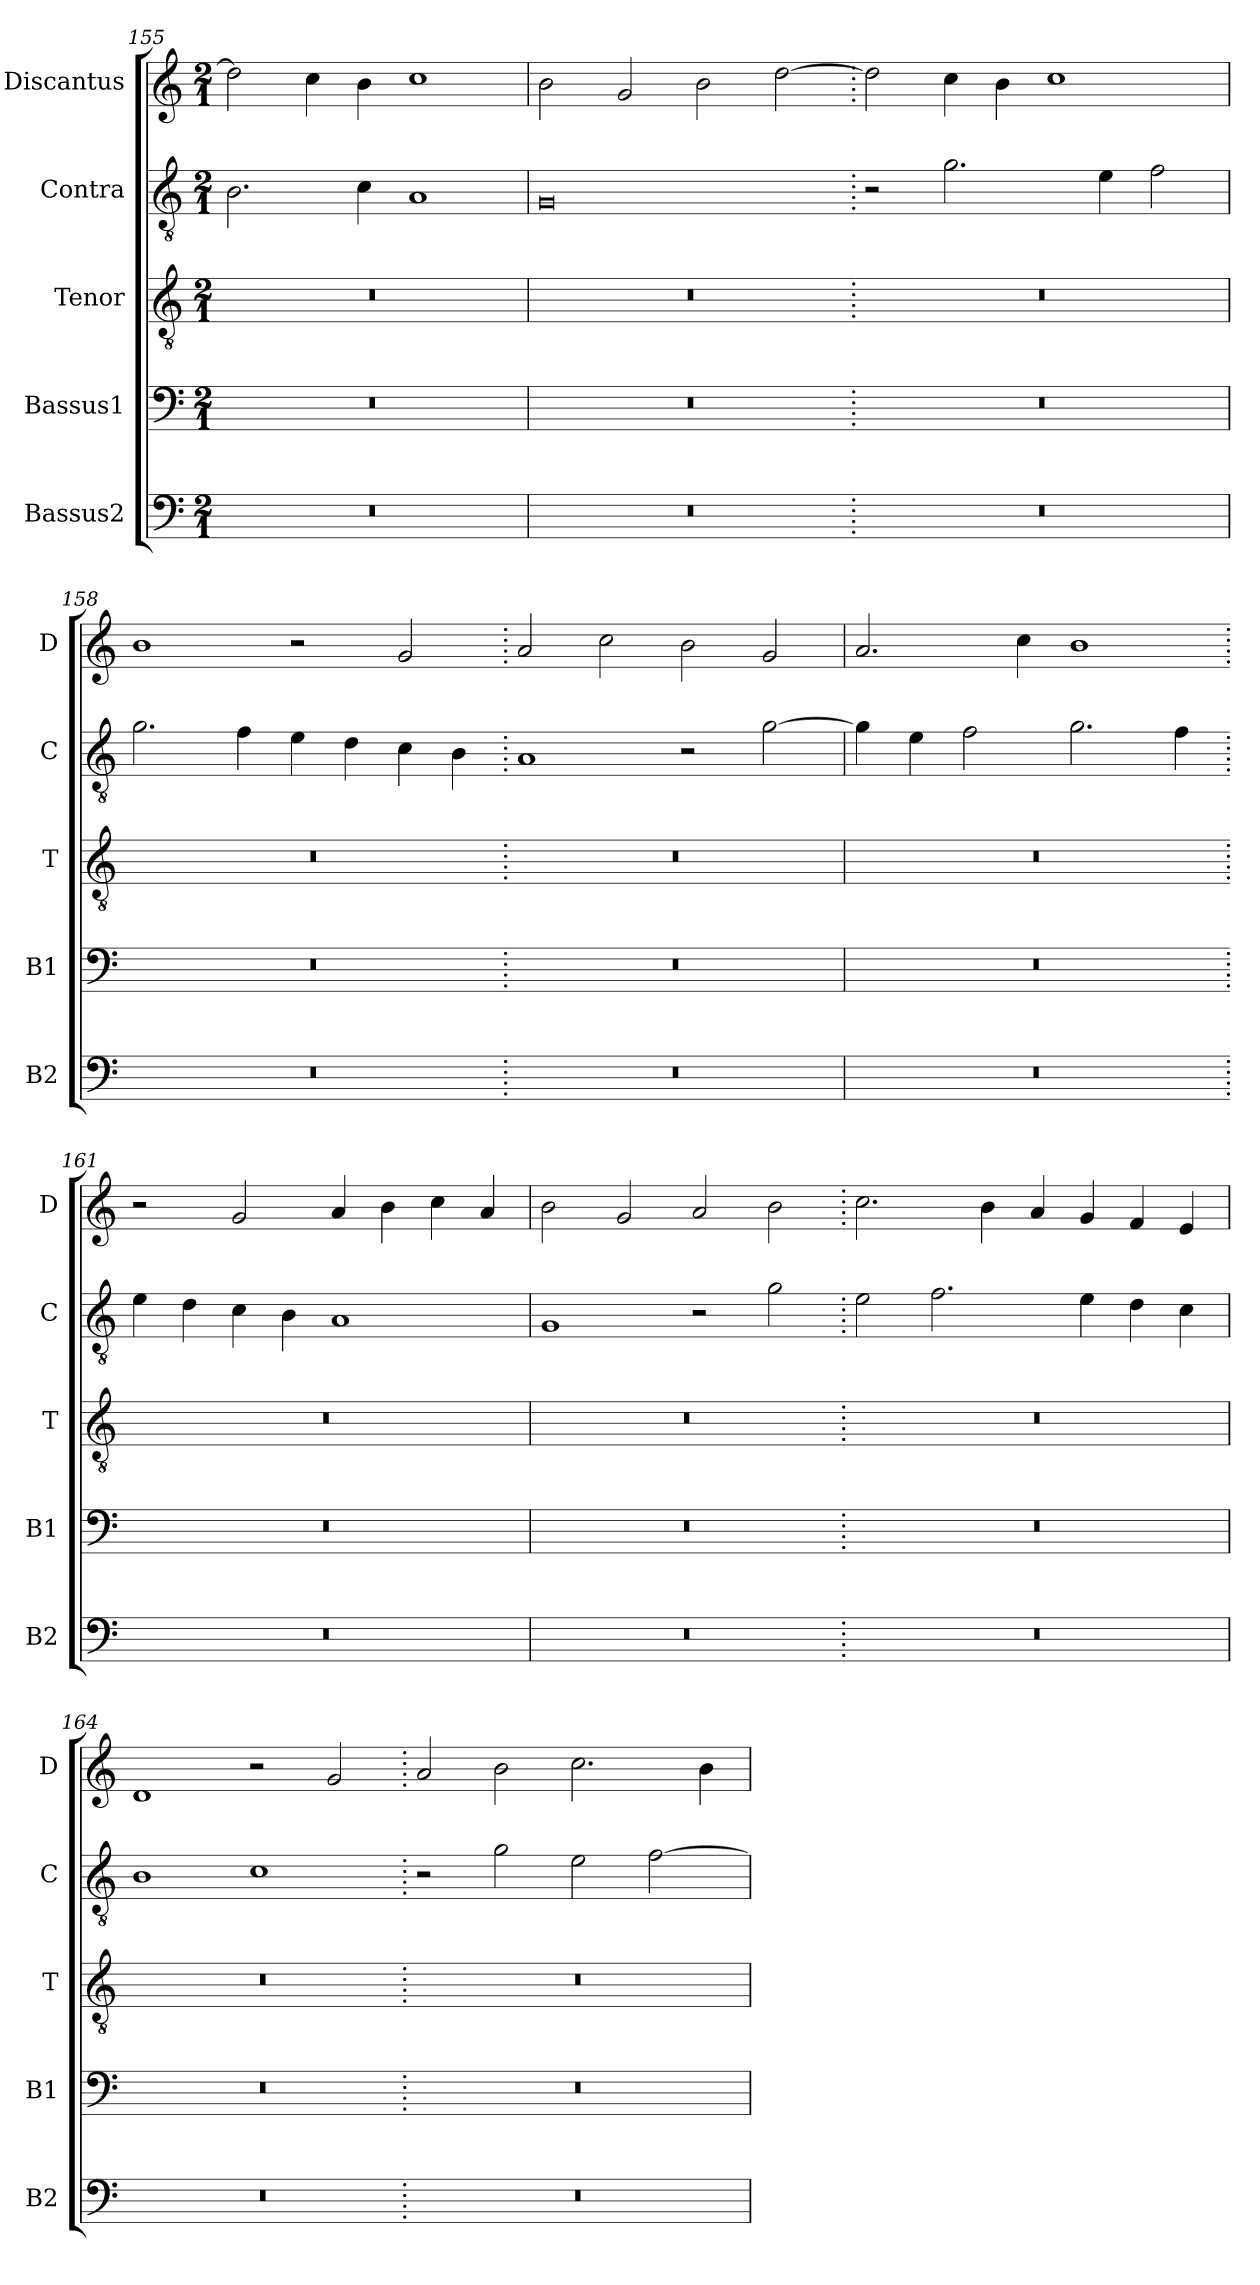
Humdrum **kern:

**kern	**kern	**kern	**kern	**kern
*part5	*part4	*part3	*part2	*part1
*staff5	*staff4	*staff3	*staff2	*staff1
*I"Bassus2	*I"Bassus1	*I"Tenor	*I"Contra	*I"Discantus
*I'B2	*I'B1	*I'T	*I'C	*I'D
*clefF4	*clefF4	*clefGv2	*clefGv2	*clefG2
*k[]	*k[]	*k[]	*k[]	*k[]
*M2/1	*M2/1	*M2/1	*M2/1	*M2/1
=155	=155	=155	=155	=155
0r	0r	0r	2.B\	2dd\]
.	.	.	.	4cc\
.	.	.	4c\	4b\
.	.	.	1A	1cc
=156	=156	=156	=156	=156
0r	0r	0r	0G	2b\
.	.	.	.	2g/
.	.	.	.	2b\
.	.	.	.	[2dd\
=157.	=157.	=157.	=157.	=157.
0r	0r	0r	2r	2dd\]
.	.	.	2.g\	4cc\
.	.	.	.	4b\
.	.	.	.	1cc
.	.	.	4e\	.
.	.	.	2f\	.
=158	=158	=158	=158	=158
0r	0r	0r	2.g\	1b
.	.	.	4f\	.
.	.	.	4e\	2r
.	.	.	4d\	.
.	.	.	4c\	2g/
.	.	.	4B\	.
=159.	=159.	=159.	=159.	=159.
0r	0r	0r	1A	2a/
.	.	.	.	2cc\
.	.	.	2r	2b\
.	.	.	[2g\	2g/
=160	=160	=160	=160	=160
0r	0r	0r	4g\]	2.a/
.	.	.	4e\	.
.	.	.	2f\	.
.	.	.	.	4cc\
.	.	.	2.g\	1b
.	.	.	4f\	.
=161.	=161.	=161.	=161.	=161.
0r	0r	0r	4e\	2r
.	.	.	4d\	.
.	.	.	4c\	2g/
.	.	.	4B\	.
.	.	.	1A	4a/
.	.	.	.	4b\
.	.	.	.	4cc\
.	.	.	.	4a/
=162	=162	=162	=162	=162
0r	0r	0r	1G	2b\
.	.	.	.	2g/
.	.	.	2r	2a/
.	.	.	2g\	2b\
=163.	=163.	=163.	=163.	=163.
0r	0r	0r	2e\	2.cc\
.	.	.	2.f\	.
.	.	.	.	4b\
.	.	.	.	4a/
.	.	.	4e\	4g/
.	.	.	4d\	4f/
.	.	.	4c\	4e/
=164	=164	=164	=164	=164
0r	0r	0r	1B	1d
.	.	.	1c	2r
.	.	.	.	2g/
=165.	=165.	=165.	=165.	=165.
0r	0r	0r	2r	2a/
.	.	.	2g\	2b\
.	.	.	2e\	2.cc\
.	.	.	[2f\	.
.	.	.	.	4b\
=	=	=	=	=
*-	*-	*-	*-	*-
